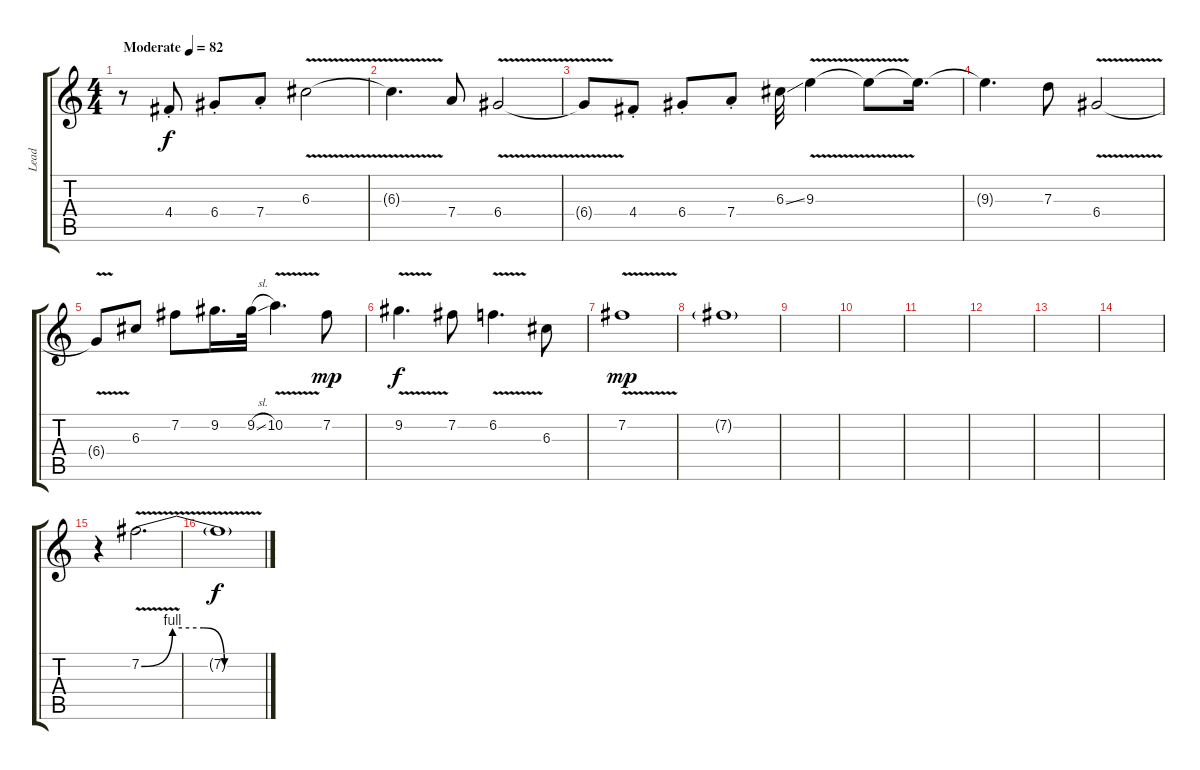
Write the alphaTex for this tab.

\track ("Lead" "Lead") {instrument overdrivenguitar}
\staff {score tabs}
\tuning (E4 B3 G3 D3 A2 E2) {hide}
\ts (4 4)
\tempo (82 "Moderate")
\clef g2
\ks c
r.8{dy f instrument overdrivenguitar} 4.4{st}.8 6.4{st}.8 7.4{st}.8 6.3{v}.2 |
6.3{t}.4{d} 7.4.8 6.4{v}.2 |
6.4{t}.8 4.4{st}.8 6.4{st}.8 7.4{st}.8 6.3{ss}.32 9.3{v}.4 9.3{t}.8 9.3{t}.16{d} |
9.3{t}.4{d} 7.3.8 6.4{v}.2 |
6.4{t}.8 6.3.8 7.2.8 9.2.16{d} 9.2{sl}.32 10.2{v}.4{d} 7.2.8{dy mp} |
9.2{v}.4{d dy f} 7.2.8 6.2{v}.4{d} 6.3.8 |
7.2{v}.1{dy mp} |
7.2{g}.1 |
|
|
|
|
|
|
r.4 7.2{be (custom 0 0 15 4 30 4 40 0 60 0) v}.2{d} |
7.2{t}.1{dy f}
